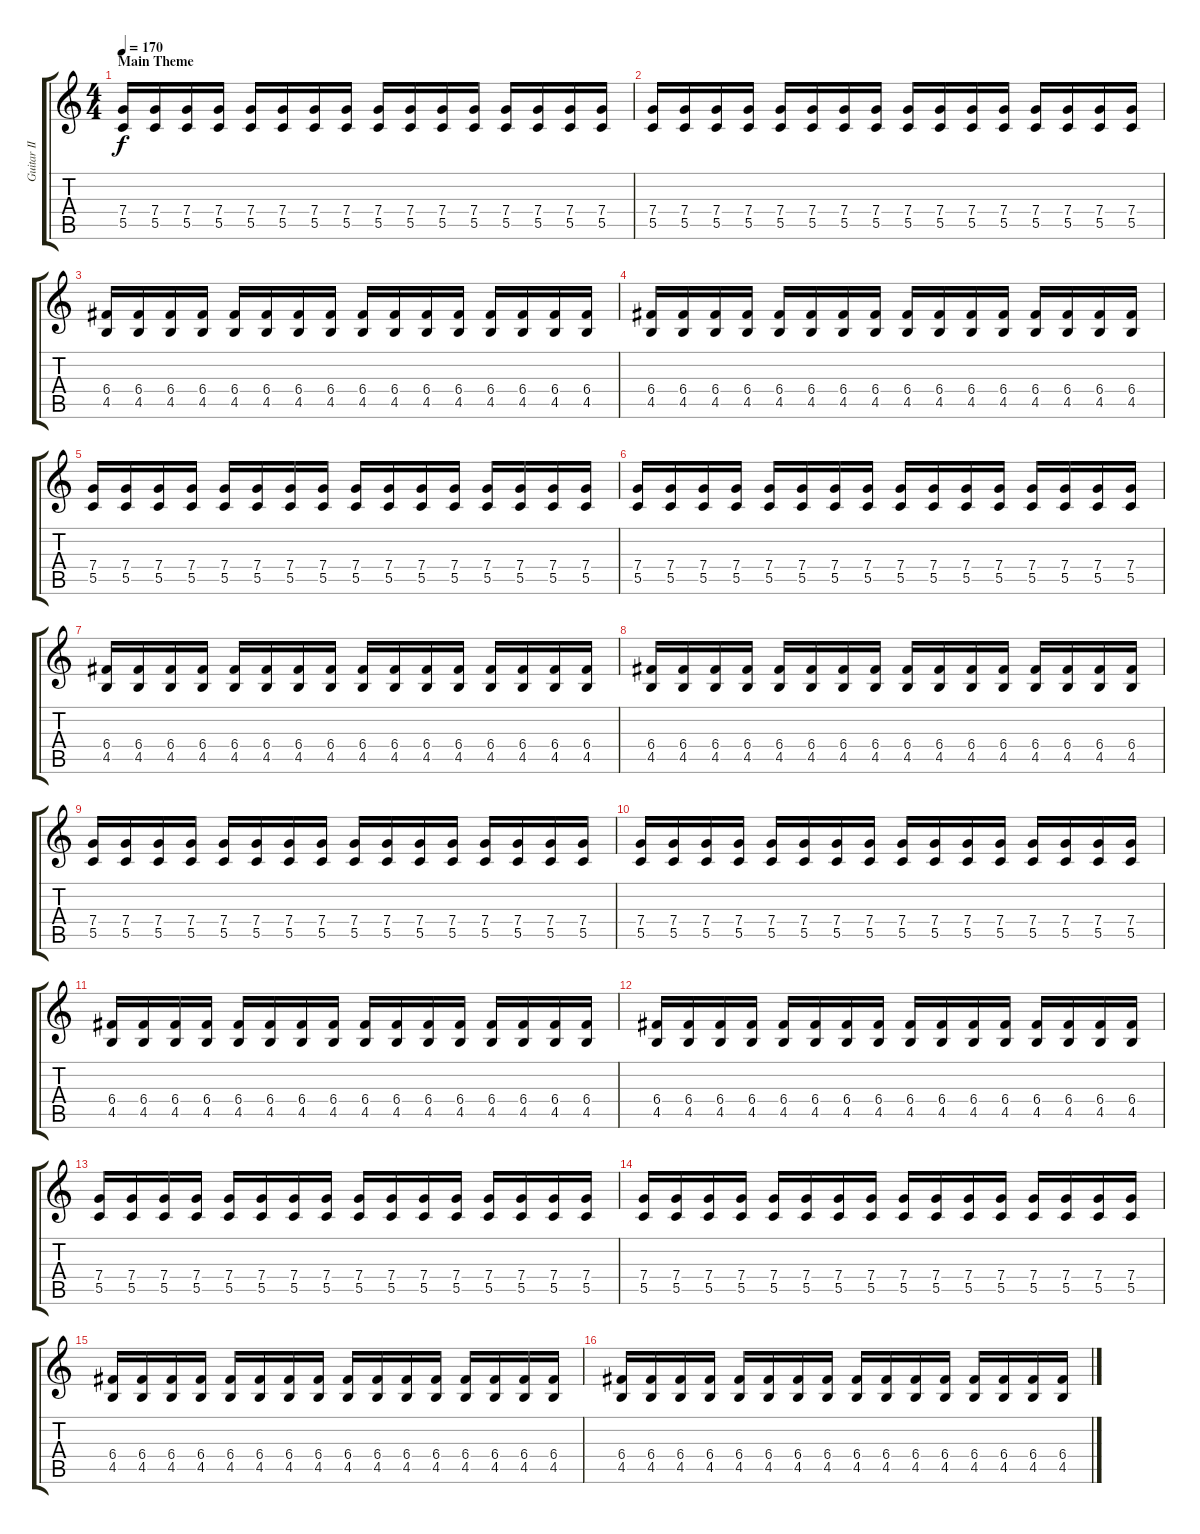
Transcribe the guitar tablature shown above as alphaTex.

\track ("Guitar II" "Guitar II") {instrument distortionguitar}
\staff {score tabs}
\tuning (D4 A3 F3 C3 G2 D2) {hide}
\ts (4 4)
\section ("" "Main Theme")
\tempo 170
\clef g2
\ks c
(7.4 5.5).16{dy f instrument distortionguitar} (7.4 5.5).16 (7.4 5.5).16 (7.4 5.5).16 (7.4 5.5).16 (7.4 5.5).16 (7.4 5.5).16 (7.4 5.5).16 (7.4 5.5).16 (7.4 5.5).16 (7.4 5.5).16 (7.4 5.5).16 (7.4 5.5).16 (7.4 5.5).16 (7.4 5.5).16 (7.4 5.5).16 |
(7.4 5.5).16 (7.4 5.5).16 (7.4 5.5).16 (7.4 5.5).16 (7.4 5.5).16 (7.4 5.5).16 (7.4 5.5).16 (7.4 5.5).16 (7.4 5.5).16 (7.4 5.5).16 (7.4 5.5).16 (7.4 5.5).16 (7.4 5.5).16 (7.4 5.5).16 (7.4 5.5).16 (7.4 5.5).16 |
(6.4 4.5).16 (6.4 4.5).16 (6.4 4.5).16 (6.4 4.5).16 (6.4 4.5).16 (6.4 4.5).16 (6.4 4.5).16 (6.4 4.5).16 (6.4 4.5).16 (6.4 4.5).16 (6.4 4.5).16 (6.4 4.5).16 (6.4 4.5).16 (6.4 4.5).16 (6.4 4.5).16 (6.4 4.5).16 |
(6.4 4.5).16 (6.4 4.5).16 (6.4 4.5).16 (6.4 4.5).16 (6.4 4.5).16 (6.4 4.5).16 (6.4 4.5).16 (6.4 4.5).16 (6.4 4.5).16 (6.4 4.5).16 (6.4 4.5).16 (6.4 4.5).16 (6.4 4.5).16 (6.4 4.5).16 (6.4 4.5).16 (6.4 4.5).16 |
(7.4 5.5).16 (7.4 5.5).16 (7.4 5.5).16 (7.4 5.5).16 (7.4 5.5).16 (7.4 5.5).16 (7.4 5.5).16 (7.4 5.5).16 (7.4 5.5).16 (7.4 5.5).16 (7.4 5.5).16 (7.4 5.5).16 (7.4 5.5).16 (7.4 5.5).16 (7.4 5.5).16 (7.4 5.5).16 |
(7.4 5.5).16 (7.4 5.5).16 (7.4 5.5).16 (7.4 5.5).16 (7.4 5.5).16 (7.4 5.5).16 (7.4 5.5).16 (7.4 5.5).16 (7.4 5.5).16 (7.4 5.5).16 (7.4 5.5).16 (7.4 5.5).16 (7.4 5.5).16 (7.4 5.5).16 (7.4 5.5).16 (7.4 5.5).16 |
(6.4 4.5).16 (6.4 4.5).16 (6.4 4.5).16 (6.4 4.5).16 (6.4 4.5).16 (6.4 4.5).16 (6.4 4.5).16 (6.4 4.5).16 (6.4 4.5).16 (6.4 4.5).16 (6.4 4.5).16 (6.4 4.5).16 (6.4 4.5).16 (6.4 4.5).16 (6.4 4.5).16 (6.4 4.5).16 |
(6.4 4.5).16 (6.4 4.5).16 (6.4 4.5).16 (6.4 4.5).16 (6.4 4.5).16 (6.4 4.5).16 (6.4 4.5).16 (6.4 4.5).16 (6.4 4.5).16 (6.4 4.5).16 (6.4 4.5).16 (6.4 4.5).16 (6.4 4.5).16 (6.4 4.5).16 (6.4 4.5).16 (6.4 4.5).16 |
(7.4 5.5).16 (7.4 5.5).16 (7.4 5.5).16 (7.4 5.5).16 (7.4 5.5).16 (7.4 5.5).16 (7.4 5.5).16 (7.4 5.5).16 (7.4 5.5).16 (7.4 5.5).16 (7.4 5.5).16 (7.4 5.5).16 (7.4 5.5).16 (7.4 5.5).16 (7.4 5.5).16 (7.4 5.5).16 |
(7.4 5.5).16 (7.4 5.5).16 (7.4 5.5).16 (7.4 5.5).16 (7.4 5.5).16 (7.4 5.5).16 (7.4 5.5).16 (7.4 5.5).16 (7.4 5.5).16 (7.4 5.5).16 (7.4 5.5).16 (7.4 5.5).16 (7.4 5.5).16 (7.4 5.5).16 (7.4 5.5).16 (7.4 5.5).16 |
(6.4 4.5).16 (6.4 4.5).16 (6.4 4.5).16 (6.4 4.5).16 (6.4 4.5).16 (6.4 4.5).16 (6.4 4.5).16 (6.4 4.5).16 (6.4 4.5).16 (6.4 4.5).16 (6.4 4.5).16 (6.4 4.5).16 (6.4 4.5).16 (6.4 4.5).16 (6.4 4.5).16 (6.4 4.5).16 |
(6.4 4.5).16 (6.4 4.5).16 (6.4 4.5).16 (6.4 4.5).16 (6.4 4.5).16 (6.4 4.5).16 (6.4 4.5).16 (6.4 4.5).16 (6.4 4.5).16 (6.4 4.5).16 (6.4 4.5).16 (6.4 4.5).16 (6.4 4.5).16 (6.4 4.5).16 (6.4 4.5).16 (6.4 4.5).16 |
(7.4 5.5).16 (7.4 5.5).16 (7.4 5.5).16 (7.4 5.5).16 (7.4 5.5).16 (7.4 5.5).16 (7.4 5.5).16 (7.4 5.5).16 (7.4 5.5).16 (7.4 5.5).16 (7.4 5.5).16 (7.4 5.5).16 (7.4 5.5).16 (7.4 5.5).16 (7.4 5.5).16 (7.4 5.5).16 |
(7.4 5.5).16 (7.4 5.5).16 (7.4 5.5).16 (7.4 5.5).16 (7.4 5.5).16 (7.4 5.5).16 (7.4 5.5).16 (7.4 5.5).16 (7.4 5.5).16 (7.4 5.5).16 (7.4 5.5).16 (7.4 5.5).16 (7.4 5.5).16 (7.4 5.5).16 (7.4 5.5).16 (7.4 5.5).16 |
(6.4 4.5).16 (6.4 4.5).16 (6.4 4.5).16 (6.4 4.5).16 (6.4 4.5).16 (6.4 4.5).16 (6.4 4.5).16 (6.4 4.5).16 (6.4 4.5).16 (6.4 4.5).16 (6.4 4.5).16 (6.4 4.5).16 (6.4 4.5).16 (6.4 4.5).16 (6.4 4.5).16 (6.4 4.5).16 |
(6.4 4.5).16 (6.4 4.5).16 (6.4 4.5).16 (6.4 4.5).16 (6.4 4.5).16 (6.4 4.5).16 (6.4 4.5).16 (6.4 4.5).16 (6.4 4.5).16 (6.4 4.5).16 (6.4 4.5).16 (6.4 4.5).16 (6.4 4.5).16 (6.4 4.5).16 (6.4 4.5).16 (6.4 4.5).16
